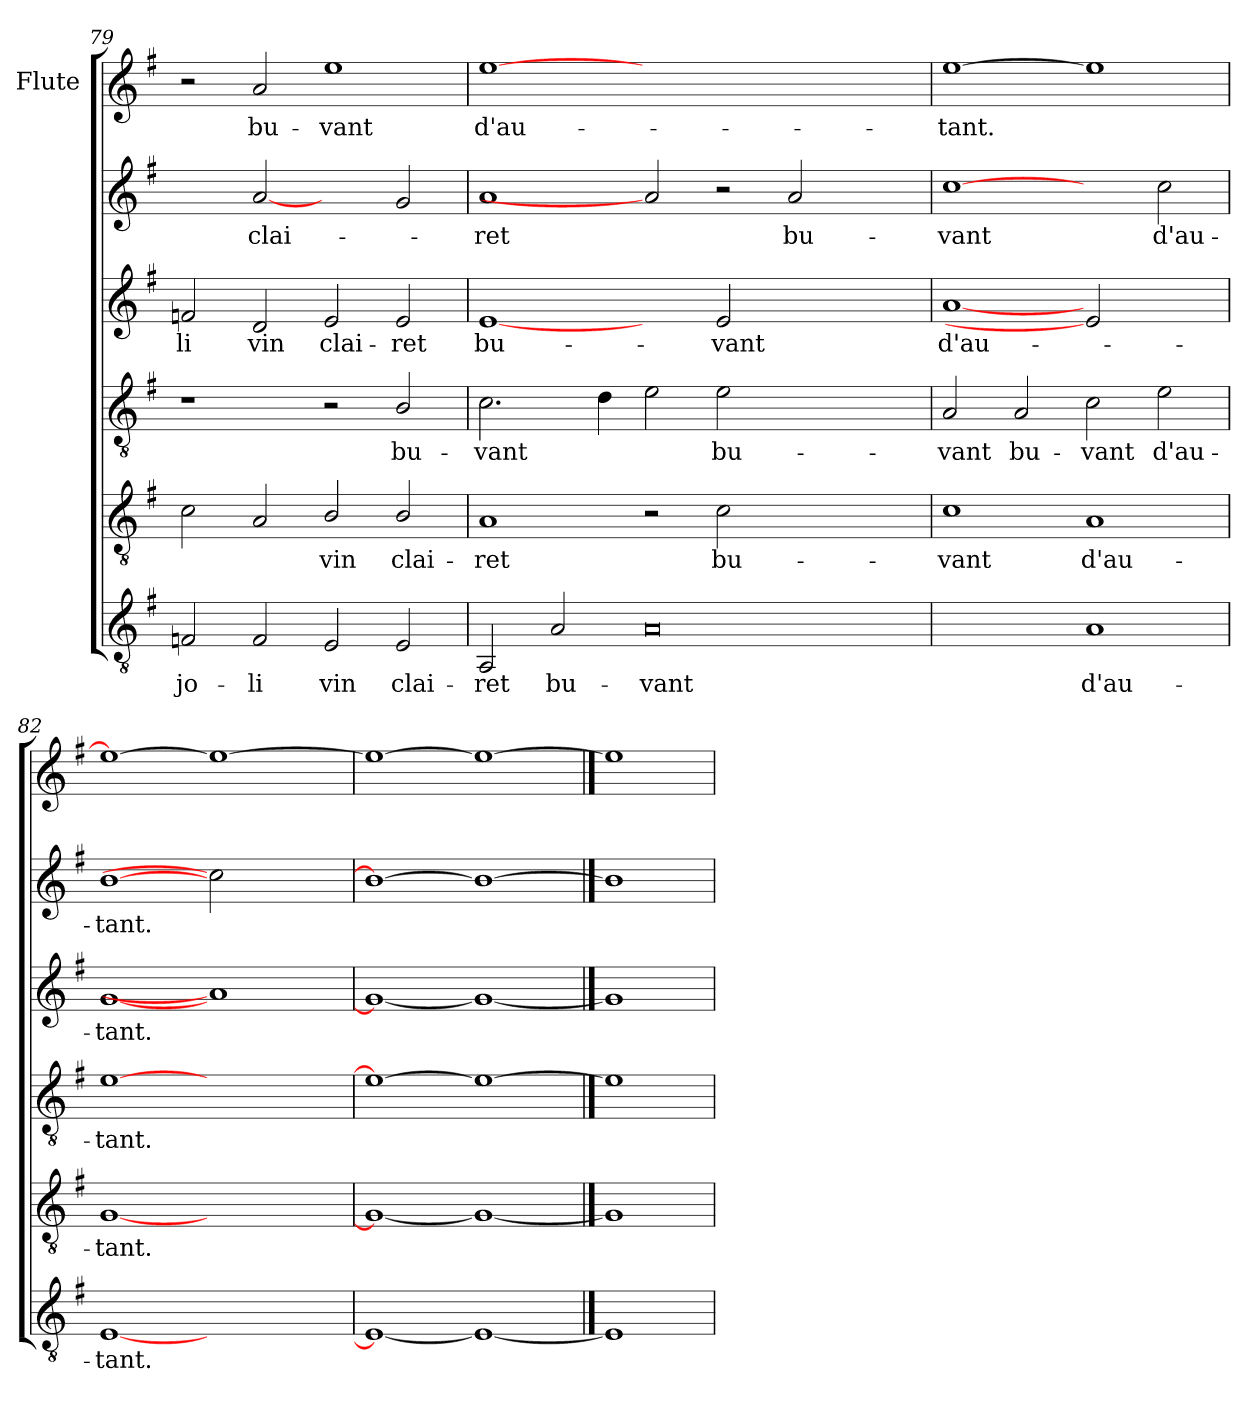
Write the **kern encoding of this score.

**kern	**text	**kern	**text	**kern	**text	**kern	**text	**kern	**text	**kern	**text
*part6	*part6	*part5	*part5	*part4	*part4	*part3	*part3	*part2	*part2	*part1	*part1
*staff6	*staff6	*staff5	*staff5	*staff4	*staff4	*staff3	*staff3	*staff2	*staff2	*staff1	*staff1
*	*	*	*	*	*	*	*	*	*	*I"Flute	*
!!LO:PB:g=z
*clefGv2	*	*clefGv2	*	*clefGv2	*	*clefG2	*	*clefG2	*	*clefG2	*
*ITrd1c2	*	*ITrd1c2	*	*ITrd1c2	*	*ITrd1c2	*	*ITrd1c2	*	*ITrd1c2	*
*k[b-]	*	*k[b-]	*	*k[b-]	*	*k[b-]	*	*k[b-]	*	*k[b-]	*
*F:	*	*F:	*	*F:	*	*F:	*	*F:	*	*F:	*
=79	=79	=79	=79	=79	=79	=79	=79	=79	=79	=79	=79
!	!LO:LY:b	!	!	!	!	!	!LO:LY:b	!	!	!	!
2E-X/	jo-	2B-\	.	1r	.	2e-X/	-li	2a/yy	.	2r	.
!	!LO:LY:b	!	!	!	!	!	!LO:LY:b	!	!LO:LY:b	!	!LO:LY:b
2E-/	-li	2G/	.	.	.	2c/	vin	[2g	clai-	2g/	bu-
!	!LO:LY:b	!	!LO:LY:b	!	!	!	!LO:LY:b	!	!	!	!LO:LY:b
2D/	vin	2A/	-vin	2r	.	2d/	clai-	2ryy	.	1dd	-vant
!	!LO:LY:b	!	!LO:LY:b	!	!LO:LY:b	!	!LO:LY:b	!	!	!	!
2D/	clai-	2A/	clai-	2A/	bu-	2d/	-ret	2f/	.	.	.
=80	=80	=80	=80	=80	=80	=80	=80	=80	=80	=80	=80
!	!LO:LY:b	!	!LO:LY:b	!	!LO:LY:b	!	!LO:LY:b	!	!LO:LY:b	!	!LO:LY:b
2GG/	-ret	1G	-ret	2.B-\	-vant	[1d	bu-	1g	-ret	[1dd	d'au-
!	!LO:LY:b	!	!	!	!	!	!	!	!	!	!
2G/	bu-	.	.	.	.	.	.	.	.	.	.
.	.	.	.	4c\	.	.	.	.	.	.	.
!	!LO:LY:b	!	!	!	!	!	!	!	!	!	!
0G	-vant	2r	.	2d\	.	2ryy	.	2g]	.	0ryy	.
!	!	!	!LO:LY:b	!	!LO:LY:b	!	!LO:LY:b	!	!	!	!
.	.	2B-\	bu-	2d\	bu-	2d/	-vant	2r	.	.	.
!	!	!	!	!	!	!	!	!	!LO:LY:b	!	!
.	.	1ryy	.	1ryy	.	1ryy	.	2g/	bu-	.	.
.	.	.	.	.	.	.	.	2ryy	.	.	.
=81	=81	=81	=81	=81	=81	=81	=81	=81	=81	=81	=81
!	!	!	!LO:LY:b	!	!LO:LY:b	!	!LO:LY:b	!	!LO:LY:b	!	!LO:LY:b
1Gyy	.	1B-	-vant	2G/	-vant	[1g	d'au-	[1b-	-vant	[1dd	-tant.
!	!	!	!	!	!LO:LY:b	!	!	!	!	!	!
.	.	.	.	2G/	bu-	.	.	.	.	.	.
!	!LO:LY:b	!	!LO:LY:b	!	!LO:LY:b	!	!	!	!	!	!
1G	d'au-	1G	d'au-	2B-\	-vant	2d]	.	2ryy	.	1dd]	.
!	!	!	!	!	!LO:LY:b	!	!	!	!LO:LY:b	!	!
.	.	.	.	2d\	d'au-	2ryy	.	2b-\	d'au-	.	.
=82	=82	=82	=82	=82	=82	=82	=82	=82	=82	=82	=82
!	!LO:LY:b	!	!LO:LY:b	!	!LO:LY:b	!	!LO:LY:b	!	!LO:LY:b	!	!
[1D	-tant.	[1F	-tant.	[1d	-tant.	[1f	-tant.	[1a	-tant.	1dd_	.
1ryy	.	1ryy	.	1ryy	.	1g]	.	2b-]	.	1dd_	.
.	.	.	.	.	.	.	.	2ryy	.	.	.
=83	=83	=83	=83	=83	=83	=83	=83	=83	=83	=83	=83
1D_	.	1F_	.	1d_	.	1f_	.	1a_	.	1dd_	.
1D_	.	1F_	.	1d_	.	1f_	.	1a_	.	1dd_	.
==84	==84	==84	==84	==84	==84	==84	==84	==84	==84	==84	==84
1D]	.	1F]	.	1d]	.	1f]	.	1a]	.	1dd]	.
=	=	=	=	=	=	=	=	=	=	=	=
*-	*-	*-	*-	*-	*-	*-	*-	*-	*-	*-	*-
